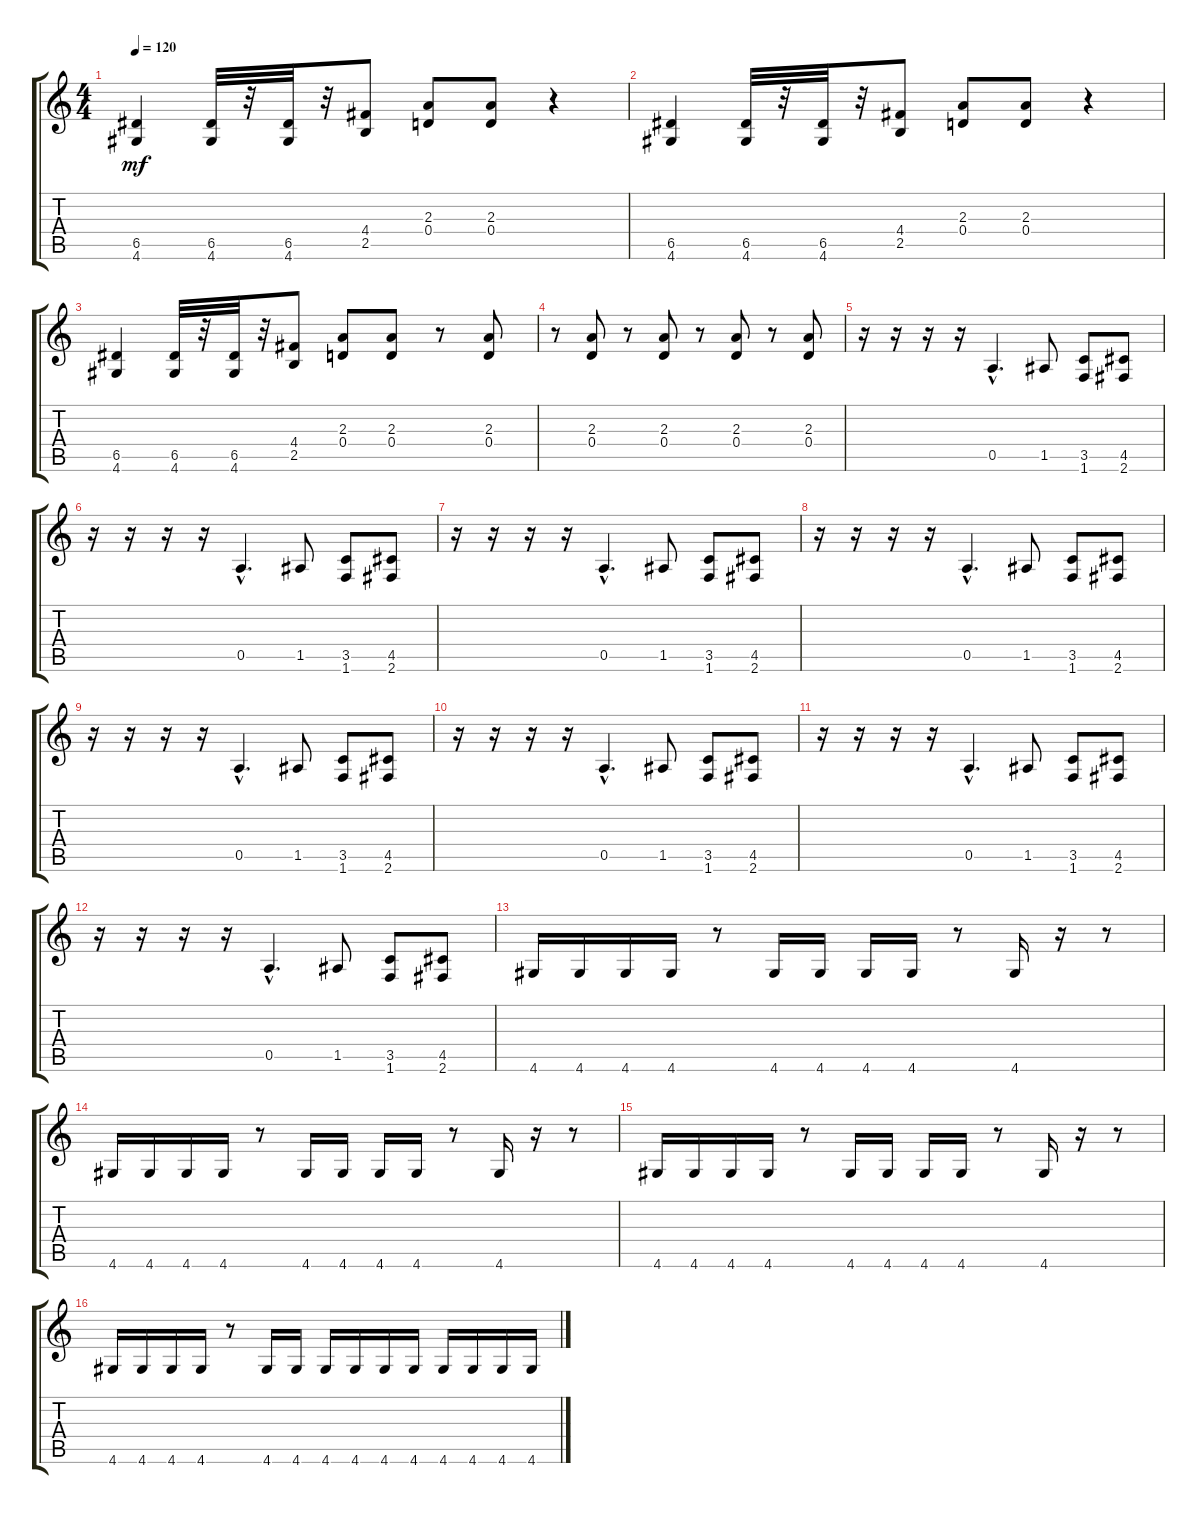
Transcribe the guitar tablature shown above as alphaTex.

\track "" {instrument distortionguitar}
\staff {score tabs}
\tuning (E4 B3 G3 D3 A2 E2) {hide}
\ts (4 4)
\tempo 120
\clef g2
\ks c
(6.5 4.6).4{dy mf} (6.5 4.6).32 r.32 (6.5 4.6).32 r.32 (4.4 2.5).8 (2.3 0.4).8 (2.3 0.4).8 r.4 |
(6.5 4.6).4 (6.5 4.6).32 r.32 (6.5 4.6).32 r.32 (4.4 2.5).8 (2.3 0.4).8 (2.3 0.4).8 r.4 |
(6.5 4.6).4 (6.5 4.6).32 r.32 (6.5 4.6).32 r.32 (4.4 2.5).8 (2.3 0.4).8 (2.3 0.4).8 r.8 (2.3 0.4).8 |
r.8 (2.3 0.4).8 r.8 (2.3 0.4).8 r.8 (2.3 0.4).8 r.8 (2.3 0.4).8 |
r.16 r.16 r.16 r.16 0.5{hac}.4{d} 1.5.8 (3.5 1.6).8 (4.5 2.6).8 |
r.16 r.16 r.16 r.16 0.5{hac}.4{d} 1.5.8 (3.5 1.6).8 (4.5 2.6).8 |
r.16 r.16 r.16 r.16 0.5{hac}.4{d} 1.5.8 (3.5 1.6).8 (4.5 2.6).8 |
r.16 r.16 r.16 r.16 0.5{hac}.4{d} 1.5.8 (3.5 1.6).8 (4.5 2.6).8 |
r.16 r.16 r.16 r.16 0.5{hac}.4{d} 1.5.8 (3.5 1.6).8 (4.5 2.6).8 |
r.16 r.16 r.16 r.16 0.5{hac}.4{d} 1.5.8 (3.5 1.6).8 (4.5 2.6).8 |
r.16 r.16 r.16 r.16 0.5{hac}.4{d} 1.5.8 (3.5 1.6).8 (4.5 2.6).8 |
r.16 r.16 r.16 r.16 0.5{hac}.4{d} 1.5.8 (3.5 1.6).8 (4.5 2.6).8 |
4.6.16 4.6.16 4.6.16 4.6.16 r.8 4.6.16 4.6.16 4.6.16 4.6.16 r.8 4.6.16 r.16 r.8 |
4.6.16 4.6.16 4.6.16 4.6.16 r.8 4.6.16 4.6.16 4.6.16 4.6.16 r.8 4.6.16 r.16 r.8 |
4.6.16 4.6.16 4.6.16 4.6.16 r.8 4.6.16 4.6.16 4.6.16 4.6.16 r.8 4.6.16 r.16 r.8 |
4.6.16 4.6.16 4.6.16 4.6.16 r.8 4.6.16 4.6.16 4.6.16 4.6.16 4.6.16 4.6.16 4.6.16 4.6.16 4.6.16 4.6.16
